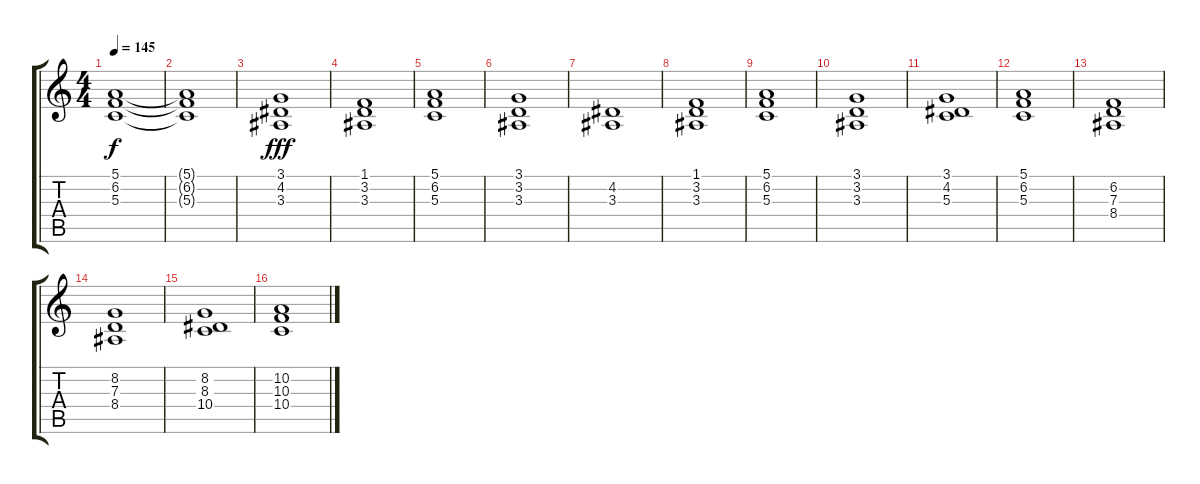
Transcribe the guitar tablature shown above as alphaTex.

\track "" {instrument pad8sweep}
\staff {score tabs}
\tuning (E4 B3 G3 D3 A2 E2) {hide}
\ts (4 4)
\tempo 145
\clef g2
\ks c
(5.1{t} 6.2{t} 5.3{t}).1{dy f} |
(5.1{t} 6.2{t} 5.3{t}).1 |
(3.1 4.2 3.3).1{dy fff} |
(1.1 3.2 3.3).1 |
(5.1 6.2 5.3).1 |
(3.1 3.2 3.3).1 |
(4.2 3.3).1 |
(1.1 3.2 3.3).1 |
(5.1 6.2 5.3).1 |
(3.1 3.2 3.3).1 |
(3.1 4.2 5.3).1 |
(5.1 6.2 5.3).1 |
(6.2 7.3 8.4).1 |
(8.2 7.3 8.4).1 |
(8.2 8.3 10.4).1 |
(10.2 10.3 10.4).1
